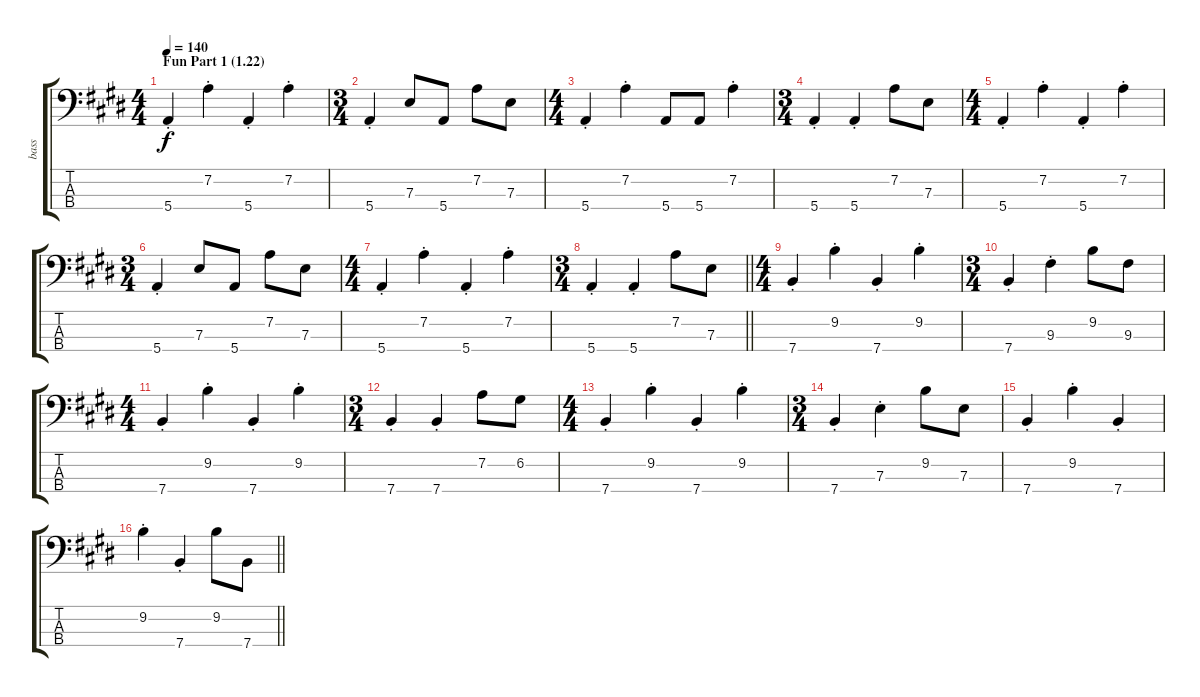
\track ("bass" "bass") {instrument acousticbass}
\staff {score tabs}
\tuning (G2 D2 A1 E1) {hide}
\ts (4 4)
\section ("" "Fun Part 1 (1.22)")
\tempo 140
\clef f4
\ks e
5.4{st}.4{dy f} 7.2{st}.4 5.4{st}.4 7.2{st}.4 |
\ts (3 4)
5.4{st}.4 7.3.8 5.4.8 7.2.8 7.3.8 |
\ts (4 4)
5.4{st}.4 7.2{st}.4 5.4.8 5.4.8 7.2{st}.4 |
\ts (3 4)
5.4{st}.4 5.4{st}.4 7.2.8 7.3.8 |
\ts (4 4)
5.4{st}.4 7.2{st}.4 5.4{st}.4 7.2{st}.4 |
\ts (3 4)
5.4{st}.4 7.3.8 5.4.8 7.2.8 7.3.8 |
\ts (4 4)
5.4{st}.4 7.2{st}.4 5.4{st}.4 7.2{st}.4 |
\ts (3 4)
\barLineRight lightlight
5.4{st}.4 5.4{st}.4 7.2.8 7.3.8 |
\ts (4 4)
7.4{st}.4 9.2{st}.4 7.4{st}.4 9.2{st}.4 |
\ts (3 4)
7.4{st}.4 9.3{st}.4 9.2.8 9.3.8 |
\ts (4 4)
7.4{st}.4 9.2{st}.4 7.4{st}.4 9.2{st}.4 |
\ts (3 4)
7.4{st}.4 7.4{st}.4 7.2.8 6.2.8 |
\ts (4 4)
7.4{st}.4 9.2{st}.4 7.4{st}.4 9.2{st}.4 |
\ts (3 4)
7.4{st}.4 7.3{st}.4 9.2.8 7.3.8 |
7.4{st}.4 9.2{st}.4 7.4{st}.4 |
\barLineRight lightlight
9.2{st}.4 7.4{st}.4 9.2.8 7.4.8
